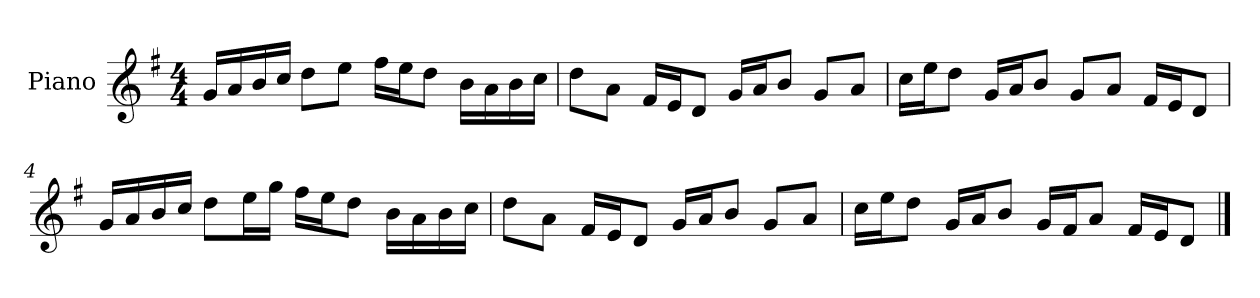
**kern
*part1
*staff1
*I"Piano
*I'P-no
*clefG2
*k[f#]
*M4/4
*MM90
=1
16g/LL
16a/
16b/
16cc/JJ
8dd\L
8ee\J
16ff#\LL
16ee\J
8dd\J
16b\LL
16a\
16b\
16cc\JJ
=2
8dd\L
8a\J
16f#/LL
16e/J
8d/J
16g/LL
16a/J
8b/J
8g/L
8a/J
=3
16cc\LL
16ee\J
8dd\J
16g/LL
16a/J
8b/J
8g/L
8a/J
16f#/LL
16e/J
8d/J
!!LO:LB:g=z
=4
16g/LL
16a/
16b/
16cc/JJ
8dd\L
16ee\L
16gg\JJ
16ff#\LL
16ee\J
8dd\J
16b\LL
16a\
16b\
16cc\JJ
=5
8dd\L
8a\J
16f#/LL
16e/J
8d/J
16g/LL
16a/J
8b/J
8g/L
8a/J
=6
16cc\LL
16ee\J
8dd\J
16g/LL
16a/J
8b/J
16g/LL
16f#/J
8a/J
16f#/LL
16e/J
8d/J
==
*-
